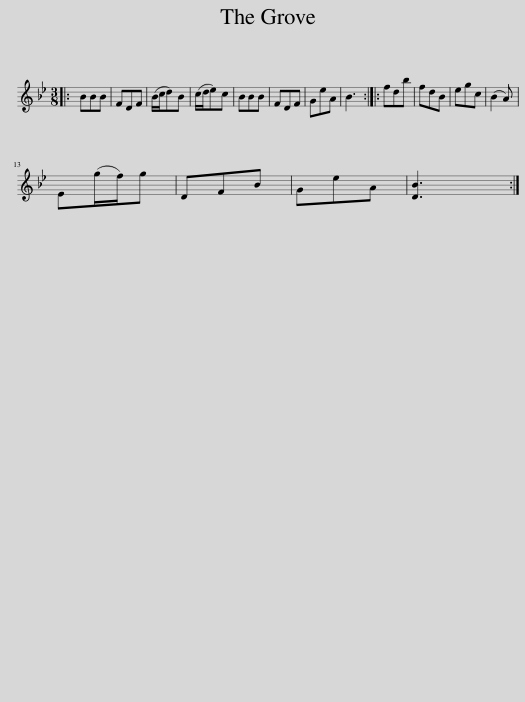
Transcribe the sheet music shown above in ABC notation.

X:1
L:1/8
M:3/8
I:linebreak $
K:Bb
V:1 treble
V:1
|: BBB | FDF | (B/c/d)B | (c/d/e)c | BBB | %5
 FDF | GeA | B3 :: fdb | fdB | %10
 egc | (B2 A) |$ E(g/f/)g | DFB | GeA | %15
 [DB]3 :| %16
